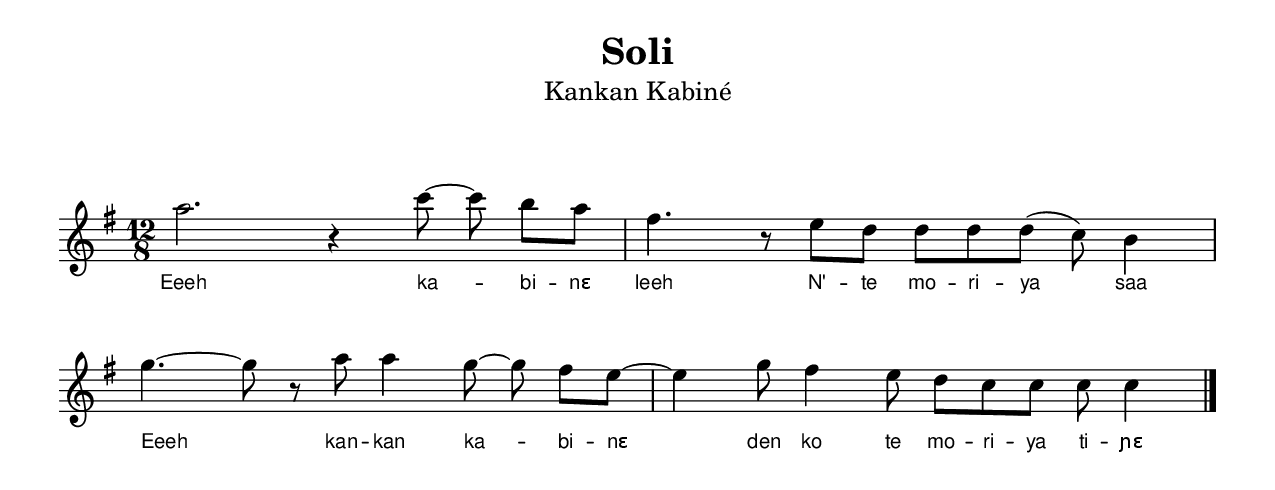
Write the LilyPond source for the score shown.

\version "2.22.1"

\header {
    % https://lilypond.org/doc/v2.22/Documentation/notation/font
    % https://lilypond.org/doc/v2.21/Documentation/notation/creating-titles-headers-and-footers#default-layout-of-bookpart-and-score-titles
    title =  \markup { "Soli" }
    subtitle = \markup { \normal-text "Kankan Kabiné" }
    % subsubtitle = \markup { \normal-text \italic \fontsize #1.5 "Subtitle here" }
    % instrument = "Fula Flute"
    % composer = "Traditional"
    % poet = "Someone"
    % meter = "Meter"
    % arranger = "Arranger"
    % piece = "Accompaniment Phrase"
    % footer tagline. use ##f to disable, or put text
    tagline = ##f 
    encodingsoftware = Flat
    encodingdate =  "2022-06-11"
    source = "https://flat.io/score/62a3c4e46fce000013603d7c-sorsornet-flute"
}

#(set-global-staff-size 20.0)
#(set-default-paper-size "letter")
\paper {
    % https://lilypond.org/doc/v2.22/Documentation/notation/flexible-vertical-spacing-paper-variables
    %score-markup-spacing.padding = #10
    markup-system-spacing.padding = #8
    markup-markup-spacing.padding = #8
    system-system-spacing.padding = #6

    top-margin = 1.0\cm
    bottom-margin = 0.68\cm
    left-margin = 1.0\cm
    right-margin = 1.0\cm
    between-system-space = 3.02\cm
    indent = 0\cm
    short-indent = 0\cm
    top-system-spacing = #10
    %ragged-bottom = ##t
    %ragged-last-bottom = ##t
}

\layout {
    ragged-right = ##f
    ragged-last = ##f
    \context { \Score
        autoBeaming = ##f
        \omit BarNumber
    }
    \context {
        \Lyrics

    }
    
}
PartPOneVoiceOne =  \relative a'' {
    \clef "treble" 
    \time 12/8 
    \key g \major 
    % \tempo 4.=120 
    a2. r4 c8 ~ c8  b8 [ a8 ] | % 2 
    fis4. r8 e8 [ d8 ] d8 [ d8 d8 ( ] c8 )  b4  | \break % 3
    g'4. ~ g8 r8 a8 a4 g8 ~ g8  fis8 [ e8 ~ ] | % 4
    e4 g8 fis4 e8 d8 [ c8 c8 ] c8 c4 \bar "|."
    }

PartPOneVoiceOneLyricsOne =  \lyricmode {
    \override LyricText.font-family = #'sans
    \override LyricText.font-size = #'-1
    \set ignoreMelismata = ##t 
    Eeeh ka -- _ bi -- "nɛ" 
    leeh N' -- te mo -- ri -- ya _ saa
    Eeeh _ kan -- kan ka -- _ bi -- "nɛ" _
    den ko te mo -- ri -- ya ti -- "ɲɛ"
}


% The score definition
\score {
    \new Staff <<
        \context Staff << 
            %\mergeDifferentlyDottedOn\mergeDifferentlyHeadedOn
            \context Voice = "PartPOneVoiceOne" {  
                \PartPOneVoiceOne 
            }
            \new Lyrics \lyricsto "PartPOneVoiceOne" {
                \PartPOneVoiceOneLyricsOne 
            }
        >>
    >>
        
    \layout {}
    % To create MIDI output, uncomment the following line:
    %  \midi {\tempo 4 = 180 }
}

